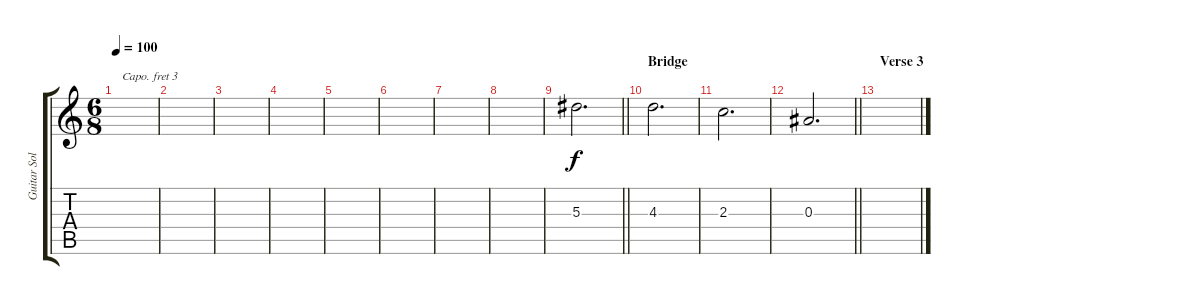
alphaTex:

\track ("Guitar Solo" "Guitar Sol") {instrument electricguitarclean}
\staff {score tabs}
\capo 3
\tuning (E4 B3 G3 D3 A2 E2) {hide}
\ts (6 8)
\tempo 100
\clef g2
\ks c
|
|
|
|
|
|
|
|
\barLineRight lightlight
5.3.2{d} |
\section ("" "Bridge")
4.3.2{d} |
2.3.2{d} |
\barLineRight lightlight
0.3.2{d} |
\section ("" "Verse 3")
